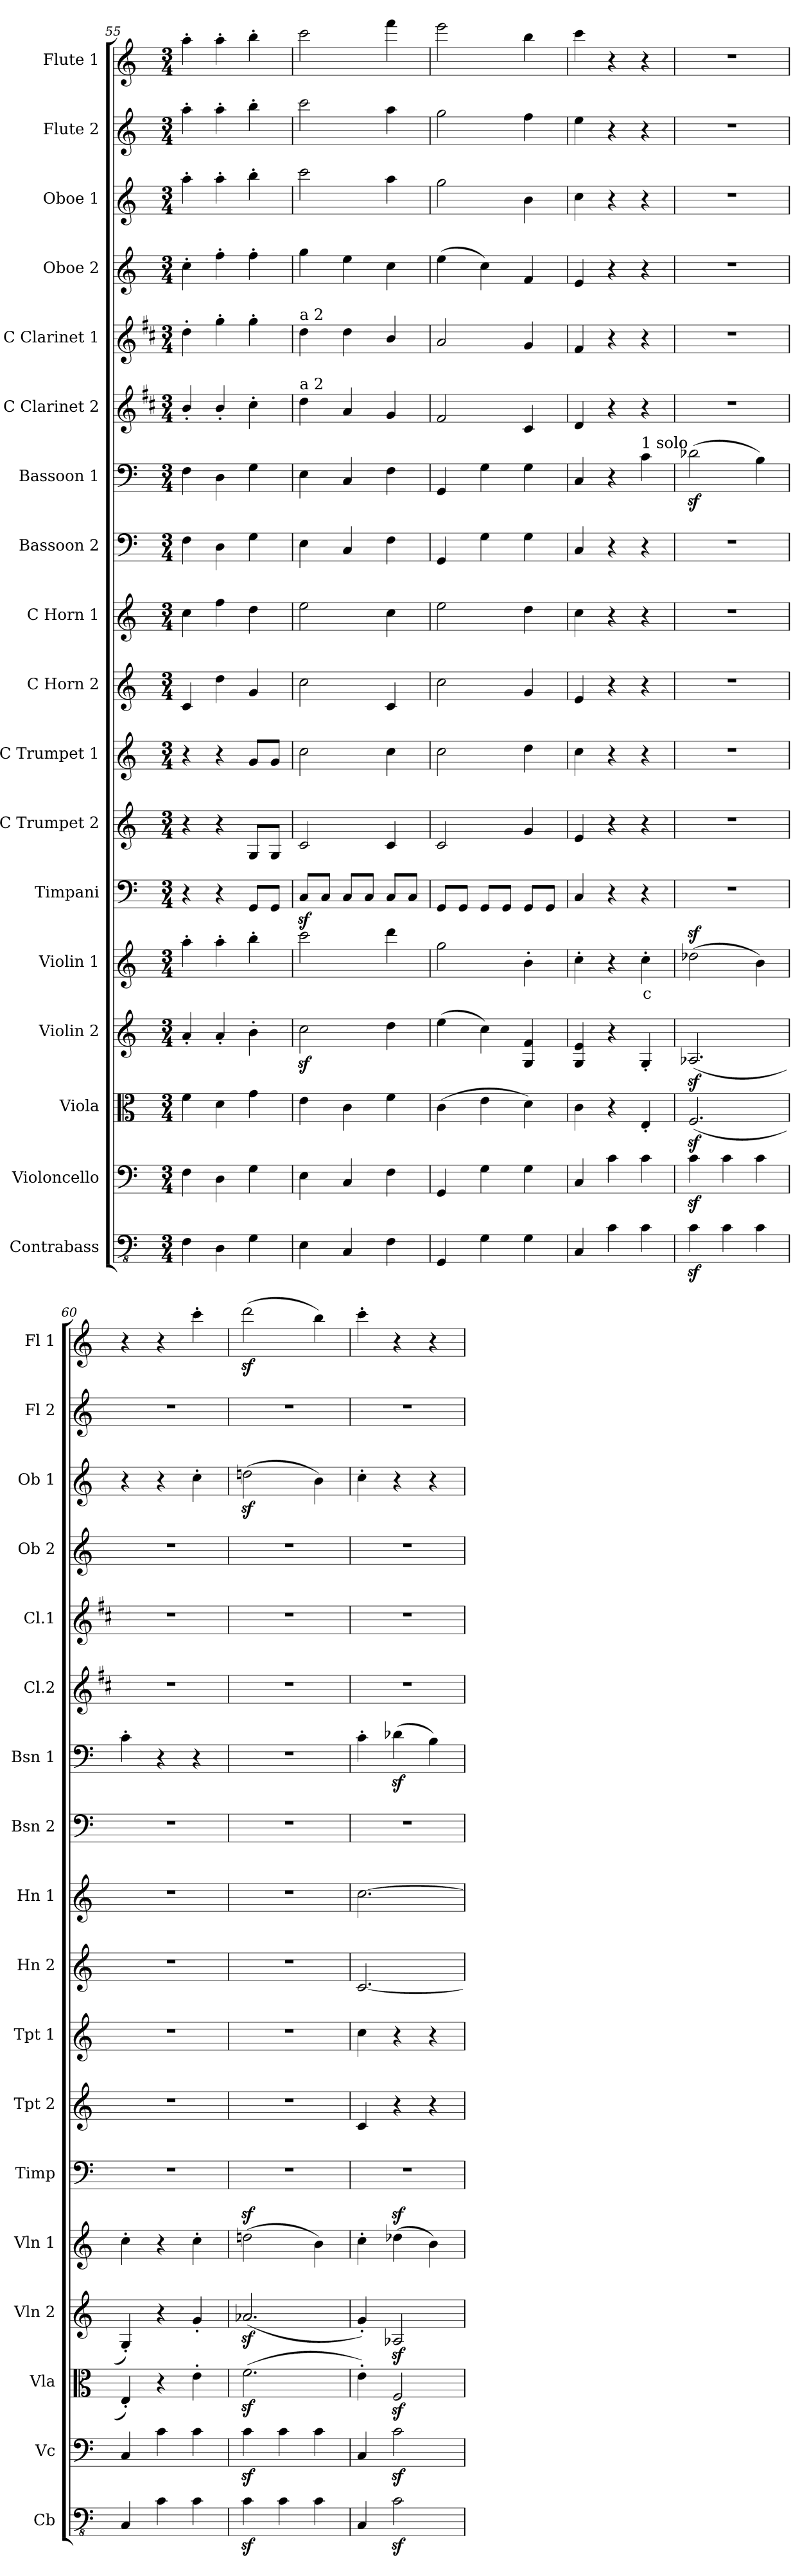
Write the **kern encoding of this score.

**kern	**kern	**kern	**kern	**kern	**text	**kern	**kern	**kern	**kern	**kern	**kern	**kern	**kern	**kern	**kern	**kern	**kern	**kern
*part18	*part17	*part16	*part15	*part14	*part14	*part13	*part12	*part11	*part10	*part9	*part8	*part7	*part6	*part5	*part4	*part3	*part2	*part1
*staff18	*staff17	*staff16	*staff15	*staff14	*staff14	*staff13	*staff12	*staff11	*staff10	*staff9	*staff8	*staff7	*staff6	*staff5	*staff4	*staff3	*staff2	*staff1
*I"Contrabass	*I"Violoncello	*I"Viola	*I"Violin 2	*I"Violin 1	*	*I"Timpani	*I"C Trumpet 2	*I"C Trumpet 1	*I"C Horn 2	*I"C Horn 1	*I"Bassoon 2	*I"Bassoon 1	*I"C Clarinet 2	*I"C Clarinet 1	*I"Oboe 2	*I"Oboe 1	*I"Flute 2	*I"Flute 1
*I'Cb	*I'Vc	*I'Vla	*I'Vln 2	*I'Vln 1	*	*I'Timp	*I'Tpt 2	*I'Tpt 1	*I'Hn 2	*I'Hn 1	*I'Bsn 2	*I'Bsn 1	*I'Cl.2	*I'Cl.1	*I'Ob 2	*I'Ob 1	*I'Fl 2	*I'Fl 1
*clefFv4	*clefF4	*clefC3	*clefG2	*clefG2	*	*clefF4	*clefG2	*clefG2	*clefG2	*clefG2	*clefF4	*clefF4	*clefG2	*clefG2	*clefG2	*clefG2	*clefG2	*clefG2
*	*	*	*	*	*	*	*	*	*ITrd7c12	*ITrd7c12	*	*	*ITrd1c2	*ITrd1c2	*	*	*	*
*k[]	*k[]	*k[]	*k[]	*k[]	*	*k[]	*k[]	*k[]	*k[]	*k[]	*k[]	*k[]	*k[]	*k[]	*k[]	*k[]	*k[]	*k[]
*M3/4	*M3/4	*M3/4	*M3/4	*M3/4	*	*M3/4	*M3/4	*M3/4	*M3/4	*M3/4	*M3/4	*M3/4	*M3/4	*M3/4	*M3/4	*M3/4	*M3/4	*M3/4
=55	=55	=55	=55	=55	=55	=55	=55	=55	=55	=55	=55	=55	=55	=55	=55	=55	=55	=55
4FF\	4F\	4f\	4a'/	4aa'\	.	4r	4r	4r	4C/	4c\	4F\	4F\	4a'/	4cc'\	4cc'\	4aa'\	4aa'\	4aa'\
4DD\	4D\	4d\	4a'/	4aa'\	.	4r	4r	4r	4d\	4f\	4D\	4D\	4a'/	4ff'\	4ff'\	4aa'\	4aa'\	4aa'\
4GG\	4G\	4g\	4b'\	4bb'\	.	8GG/L	8G/L	8g/L	4G/	4d\	4G\	4G\	4b'\	4ff'\	4ff'\	4bb'\	4bb'\	4bb'\
.	.	.	.	.	.	8GG/J	8G/J	8g/J	.	.	.	.	.	.	.	.	.	.
!!LO:PB:g=z
=56	=56	=56	=56	=56	=56	=56	=56	=56	=56	=56	=56	=56	=56	=56	=56	=56	=56	=56
!	!	!	!	!	!	!	!	!	!	!	!	!	!	!LO:TX:a:t=a 2	!	!	!	!
!	!	!	!	!	!	!	!	!	!	!	!	!	!LO:TX:a:t=a 2	!	!	!	!	!
4EE\	4E\	4e\	2ccz<\	2cccz<\	.	8C/L	2c/	2cc\	2c\	2e\	4E\	4E\	4cc\	4cc\	4gg\	2ccc\	2ccc\	2ccc\
.	.	.	.	.	.	8C/J	.	.	.	.	.	.	.	.	.	.	.	.
4CC/	4C/	4c\	.	.	.	8C/L	.	.	.	.	4C/	4C/	4g/	4cc\	4ee\	.	.	.
.	.	.	.	.	.	8C/J	.	.	.	.	.	.	.	.	.	.	.	.
4FF\	4F\	4f\	4dd\	4ddd\	.	8C/L	4c/	4cc\	4C/	4c\	4F\	4F\	4f/	4a/	4cc\	4aa\	4aa\	4fff\
.	.	.	.	.	.	8C/J	.	.	.	.	.	.	.	.	.	.	.	.
=57	=57	=57	=57	=57	=57	=57	=57	=57	=57	=57	=57	=57	=57	=57	=57	=57	=57	=57
4GGG/	4GG/	(4c\	(4ee\	2gg\	.	8GG/L	2c/	2cc\	2c\	2e\	4GG/	4GG/	2e/	2g/	(4ee\	2gg\	2gg\	2eee\
.	.	.	.	.	.	8GG/J	.	.	.	.	.	.	.	.	.	.	.	.
4GG\	4G\	4e\	4cc\)	.	.	8GG/L	.	.	.	.	4G\	4G\	.	.	4cc\)	.	.	.
.	.	.	.	.	.	8GG/J	.	.	.	.	.	.	.	.	.	.	.	.
4GG\	4G\	4d\)	4G/ 4f/	4b'\	.	8GG/L	4g/	4dd\	4G/	4d\	4G\	4G\	4B/	4f/	4f/	4b\	4ff\	4bb\
.	.	.	.	.	.	8GG/J	.	.	.	.	.	.	.	.	.	.	.	.
=58	=58	=58	=58	=58	=58	=58	=58	=58	=58	=58	=58	=58	=58	=58	=58	=58	=58	=58
4CC/	4C/	4c\	4G/ 4e/	4cc'\	.	4C/	4e/	4cc\	4E/	4c\	4C/	4C/	4c/	4e/	4e/	4cc\	4ee\	4ccc\
4C\	4c\	4r	4r	4r	.	4r	4r	4r	4r	4r	4r	4r	4r	4r	4r	4r	4r	4r
!	!	!	!	!	!	!	!	!	!	!	!	!LO:TX:a:t=1 solo	!	!	!	!	!	!
!	!	!	!	!	!LO:LY:b:color=#FF0000	!	!	!	!	!	!	!	!	!	!	!	!	!
4C\	4c\	4E'/	4G'/	4cc'\	c	4r	4r	4r	4r	4r	4r	4c\	4r	4r	4r	4r	4r	4r
=59	=59	=59	=59	=59	=59	=59	=59	=59	=59	=59	=59	=59	=59	=59	=59	=59	=59	=59
4Cz<\	4cz<\	(2.Fz</	(2.A-Xz</	(2dd-Xz<\	.	2.r	2.r	2.r	2.r	2.r	2.r	(2d-Xz<\	2.r	2.r	2.r	2.r	2.r	2.r
4C\	4c\	.	.	.	.	.	.	.	.	.	.	.	.	.	.	.	.	.
4C\	4c\	.	.	4b\)	.	.	.	.	.	.	.	4B\)	.	.	.	.	.	.
=60	=60	=60	=60	=60	=60	=60	=60	=60	=60	=60	=60	=60	=60	=60	=60	=60	=60	=60
4CC/	4C/	4E'/)	4G'/)	4cc'\	.	2.r	2.r	2.r	2.r	2.r	2.r	4c'\	2.r	2.r	2.r	4r	2.r	4r
4C\	4c\	4r	4r	4r	.	.	.	.	.	.	.	4r	.	.	.	4r	.	4r
4C\	4c\	4e'\	4g'/	4cc'\	.	.	.	.	.	.	.	4r	.	.	.	4cc'\	.	4ccc'\
=61	=61	=61	=61	=61	=61	=61	=61	=61	=61	=61	=61	=61	=61	=61	=61	=61	=61	=61
4Cz<\	4cz<\	(2.fz<\	(2.a-Xz</	(2ddnz<\	.	2.r	2.r	2.r	2.r	2.r	2.r	2.r	2.r	2.r	2.r	(2ddnz<\	2.r	(2dddz<\
4C\	4c\	.	.	.	.	.	.	.	.	.	.	.	.	.	.	.	.	.
4C\	4c\	.	.	4b\)	.	.	.	.	.	.	.	.	.	.	.	4b\)	.	4bb\)
=62	=62	=62	=62	=62	=62	=62	=62	=62	=62	=62	=62	=62	=62	=62	=62	=62	=62	=62
4CC/	4C/	4e'\)	4g'/)	4cc'\	.	2.r	4c/	4cc\	[2.C/	[2.c\	2.r	4c'\	2.r	2.r	2.r	4cc'\	2.r	4ccc'\
2Cz<\	2cz<\	2Fz</	2A-Xz</	(4dd-Xz<\	.	.	4r	4r	.	.	.	(4d-Xz<\	.	.	.	4r	.	4r
.	.	.	.	4b\)	.	.	4r	4r	.	.	.	4B\)	.	.	.	4r	.	4r
=	=	=	=	=	=	=	=	=	=	=	=	=	=	=	=	=	=	=
*-	*-	*-	*-	*-	*-	*-	*-	*-	*-	*-	*-	*-	*-	*-	*-	*-	*-	*-
